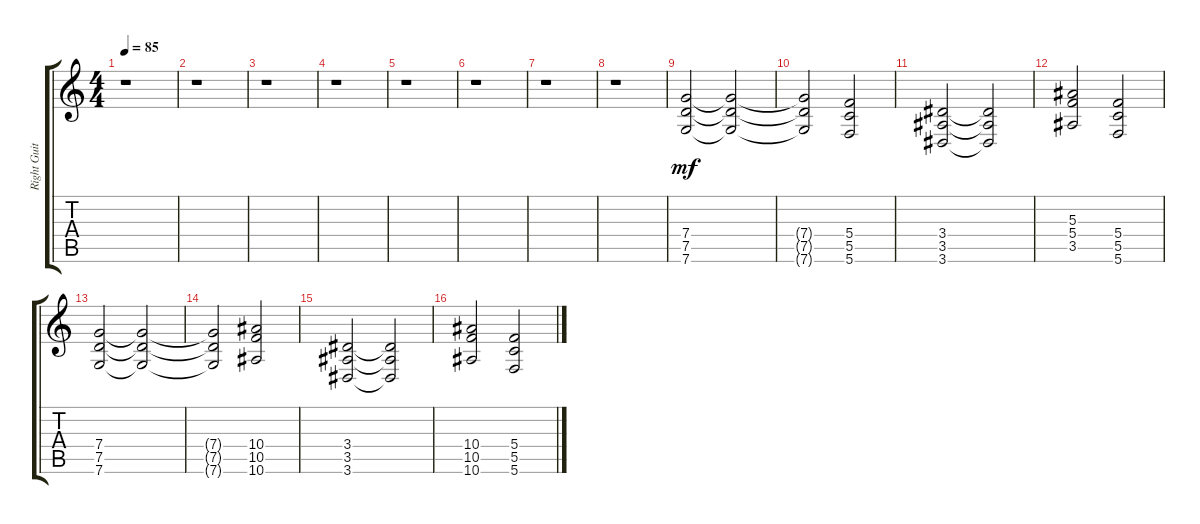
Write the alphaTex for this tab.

\track ("Right Guitar" "Right Guit") {instrument distortionguitar}
\staff {score tabs}
\tuning (D4 A3 F3 C3 G2 C2) {hide}
\ts (4 4)
\tempo 85
\clef g2
\ks c
r.1{dy mf} |
r.1 |
r.1 |
r.1 |
r.1 |
r.1 |
r.1 |
r.1 |
(7.4 7.5 7.6).2 (7.4{t} 7.5{t} 7.6{t}).2 |
(7.4{t} 7.5{t} 7.6{t}).2 (5.4 5.5 5.6).2 |
(3.4 3.5 3.6).2 (3.4{t} 3.5{t} 3.6{t}).2 |
(5.3 5.4 3.5).2 (5.4 5.5 5.6).2 |
(7.4 7.5 7.6).2 (7.4{t} 7.5{t} 7.6{t}).2 |
(7.4{t} 7.5{t} 7.6{t}).2 (10.4 10.5 10.6).2 |
(3.4 3.5 3.6).2 (3.4{t} 3.5{t} 3.6{t}).2 |
(10.4 10.5 10.6).2 (5.4 5.5 5.6).2
